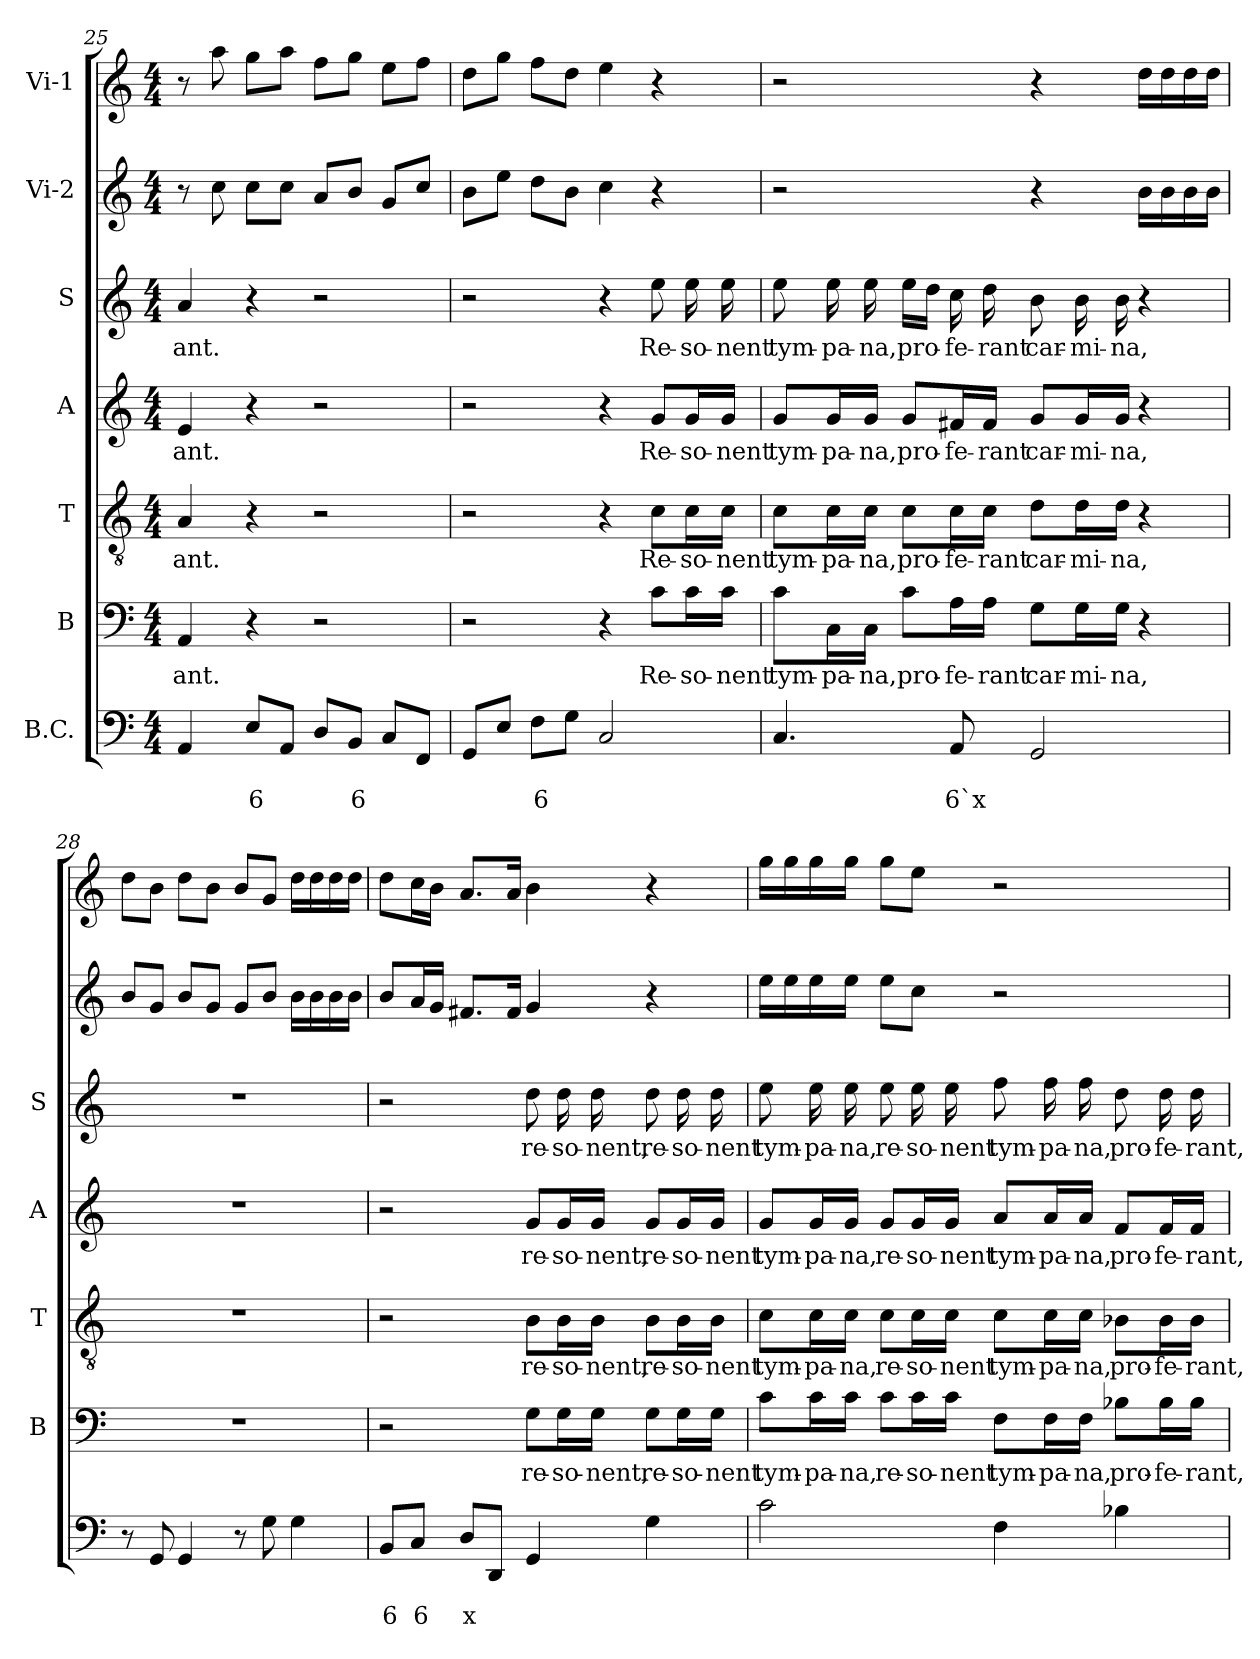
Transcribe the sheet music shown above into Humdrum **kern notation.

**kern	**text	**text	**kern	**text	**kern	**text	**kern	**text	**kern	**text	**kern	**kern
*part7	*part7	*part7	*part6	*part6	*part5	*part5	*part4	*part4	*part3	*part3	*part2	*part1
*staff7	*staff7	*staff7	*staff6	*staff6	*staff5	*staff5	*staff4	*staff4	*staff3	*staff3	*staff2	*staff1
*I"B.C.	*	*	*I"B	*	*I"T	*	*I"A	*	*I"S	*	*I"Vi-2	*I"Vi-1
*	*	*	*I'B	*	*I'T	*	*I'A	*	*I'S	*	*	*
*clefF4	*	*	*clefF4	*	*clefGv2	*	*clefG2	*	*clefG2	*	*clefG2	*clefG2
*k[]	*	*	*k[]	*	*k[]	*	*k[]	*	*k[]	*	*k[]	*k[]
*C:	*	*	*C:	*	*C:	*	*C:	*	*C:	*	*C:	*C:
*M4/4	*	*	*M4/4	*	*M4/4	*	*M4/4	*	*M4/4	*	*M4/4	*M4/4
=25	=25	=25	=25	=25	=25	=25	=25	=25	=25	=25	=25	=25
!	!	!	!	!LO:LY:b	!	!LO:LY:b	!	!LO:LY:b	!	!LO:LY:b	!	!
4AA/	.	.	4AA/	-ant.	4A/	-ant.	4e/	-ant.	4a/	-ant.	8r	8r
.	.	.	.	.	.	.	.	.	.	.	8cc\	8aa\
!	!	!LO:LY:b	!	!	!	!	!	!	!	!	!	!
8E/L	.	6	4r	.	4r	.	4r	.	4r	.	8cc\L	8gg\L
8AA/J	.	.	.	.	.	.	.	.	.	.	8cc\J	8aa\J
8D/L	.	.	2r	.	2r	.	2r	.	2r	.	8a/L	8ff\L
!	!	!LO:LY:b	!	!	!	!	!	!	!	!	!	!
8BB/J	.	6	.	.	.	.	.	.	.	.	8b/J	8gg\J
8C/L	.	.	.	.	.	.	.	.	.	.	8g/L	8ee\L
8FF/J	.	.	.	.	.	.	.	.	.	.	8cc/J	8ff\J
=26	=26	=26	=26	=26	=26	=26	=26	=26	=26	=26	=26	=26
8GG/L	.	.	2r	.	2r	.	2r	.	2r	.	8b\L	8dd\L
8E/J	.	.	.	.	.	.	.	.	.	.	8ee\J	8gg\J
!	!	!LO:LY:b	!	!	!	!	!	!	!	!	!	!
8F\L	.	6	.	.	.	.	.	.	.	.	8dd\L	8ff\L
8G\J	.	.	.	.	.	.	.	.	.	.	8b\J	8dd\J
2C/	.	.	4r	.	4r	.	4r	.	4r	.	4cc\	4ee\
!	!	!	!	!LO:LY:b	!	!LO:LY:b	!	!LO:LY:b	!	!LO:LY:b	!	!
.	.	.	8c\L	Re-	8c\L	Re-	8g/L	Re-	8ee\	Re-	4r	4r
!	!	!	!	!LO:LY:b	!	!LO:LY:b	!	!LO:LY:b	!	!LO:LY:b	!	!
.	.	.	16c\L	-so-	16c\L	-so-	16g/L	-so-	16ee\	-so-	.	.
!	!	!	!	!LO:LY:b	!	!LO:LY:b	!	!LO:LY:b	!	!LO:LY:b	!	!
.	.	.	16c\JJ	-nent	16c\JJ	-nent	16g/JJ	-nent	16ee\	-nent	.	.
!!LO:LB:g=z
=27	=27	=27	=27	=27	=27	=27	=27	=27	=27	=27	=27	=27
!	!	!	!	!LO:LY:b	!	!LO:LY:b	!	!LO:LY:b	!	!LO:LY:b	!	!
4.C/	.	.	8c\L	tym-	8c\L	tym-	8g/L	tym-	8ee\	tym-	2r	2r
!	!	!	!	!LO:LY:b	!	!LO:LY:b	!	!LO:LY:b	!	!LO:LY:b	!	!
.	.	.	16C\L	-pa-	16c\L	-pa-	16g/L	-pa-	16ee\	-pa-	.	.
!	!	!	!	!LO:LY:b	!	!LO:LY:b	!	!LO:LY:b	!	!LO:LY:b	!	!
.	.	.	16C\JJ	-na,	16c\JJ	-na,	16g/JJ	-na,	16ee\	-na,	.	.
!	!	!	!	!LO:LY:b	!	!LO:LY:b	!	!LO:LY:b	!	!LO:LY:b	!	!
.	.	.	8c\L	pro-	8c\L	pro-	8g/L	pro-	16ee\LL	pro-	.	.
.	.	.	.	.	.	.	.	.	16dd\JJ	.	.	.
!	!	!LO:LY:b	!	!LO:LY:b	!	!LO:LY:b	!	!LO:LY:b	!	!LO:LY:b	!	!
8AA/	.	6`x	16A\L	-fe-	16c\L	-fe-	16f#X/L	-fe-	16cc\	-fe-	.	.
!	!	!	!	!LO:LY:b	!	!LO:LY:b	!	!LO:LY:b	!	!LO:LY:b	!	!
.	.	.	16A\JJ	-rant	16c\JJ	-rant	16f#/JJ	-rant	16dd\	-rant	.	.
!	!	!	!	!LO:LY:b	!	!LO:LY:b	!	!LO:LY:b	!	!LO:LY:b	!	!
2GG/	.	.	8G\L	car-	8d\L	car-	8g/L	car-	8b\	car-	4r	4r
!	!	!	!	!LO:LY:b	!	!LO:LY:b	!	!LO:LY:b	!	!LO:LY:b	!	!
.	.	.	16G\L	-mi-	16d\L	-mi-	16g/L	-mi-	16b\	-mi-	.	.
!	!	!	!	!LO:LY:b	!	!LO:LY:b	!	!LO:LY:b	!	!LO:LY:b	!	!
.	.	.	16G\JJ	-na,	16d\JJ	-na,	16g/JJ	-na,	16b\	-na,	.	.
.	.	.	4r	.	4r	.	4r	.	4r	.	16b\LL	16dd\LL
.	.	.	.	.	.	.	.	.	.	.	16b\	16dd\
.	.	.	.	.	.	.	.	.	.	.	16b\	16dd\
.	.	.	.	.	.	.	.	.	.	.	16b\JJ	16dd\JJ
=28	=28	=28	=28	=28	=28	=28	=28	=28	=28	=28	=28	=28
8r	.	.	1r	.	1r	.	1r	.	1r	.	8b/L	8dd\L
8GG/	.	.	.	.	.	.	.	.	.	.	8g/J	8b\J
4GG/	.	.	.	.	.	.	.	.	.	.	8b/L	8dd\L
.	.	.	.	.	.	.	.	.	.	.	8g/J	8b\J
8r	.	.	.	.	.	.	.	.	.	.	8g/L	8b/L
8G\	.	.	.	.	.	.	.	.	.	.	8b/J	8g/J
4G\	.	.	.	.	.	.	.	.	.	.	16b\LL	16dd\LL
.	.	.	.	.	.	.	.	.	.	.	16b\	16dd\
.	.	.	.	.	.	.	.	.	.	.	16b\	16dd\
.	.	.	.	.	.	.	.	.	.	.	16b\JJ	16dd\JJ
=29	=29	=29	=29	=29	=29	=29	=29	=29	=29	=29	=29	=29
!	!	!LO:LY:b	!	!	!	!	!	!	!	!	!	!
8BB/L	.	6	2r	.	2r	.	2r	.	2r	.	8b/L	8dd\L
!	!	!LO:LY:b	!	!	!	!	!	!	!	!	!	!
8C/J	.	6	.	.	.	.	.	.	.	.	16a/L	16cc\L
.	.	.	.	.	.	.	.	.	.	.	16g/JJ	16b\JJ
!	!	!LO:LY:b	!	!	!	!	!	!	!	!	!	!
8D/L	.	x	.	.	.	.	.	.	.	.	8.f#X/L	8.a/L
8DD/J	.	.	.	.	.	.	.	.	.	.	.	.
.	.	.	.	.	.	.	.	.	.	.	16f#/Jk	16a/Jk
!	!	!	!	!LO:LY:b	!	!LO:LY:b	!	!LO:LY:b	!	!LO:LY:b	!	!
4GG/	.	.	8G\L	re-	8B\L	re-	8g/L	re-	8dd\	re-	4g/	4b\
!	!	!	!	!LO:LY:b	!	!LO:LY:b	!	!LO:LY:b	!	!LO:LY:b	!	!
.	.	.	16G\L	-so-	16B\L	-so-	16g/L	-so-	16dd\	-so-	.	.
!	!	!	!	!LO:LY:b	!	!LO:LY:b	!	!LO:LY:b	!	!LO:LY:b	!	!
.	.	.	16G\JJ	-nent,	16B\JJ	-nent,	16g/JJ	-nent,	16dd\	-nent,	.	.
!	!	!	!	!LO:LY:b	!	!LO:LY:b	!	!LO:LY:b	!	!LO:LY:b	!	!
4G\	.	.	8G\L	re-	8B\L	re-	8g/L	re-	8dd\	re-	4r	4r
!	!	!	!	!LO:LY:b	!	!LO:LY:b	!	!LO:LY:b	!	!LO:LY:b	!	!
.	.	.	16G\L	-so-	16B\L	-so-	16g/L	-so-	16dd\	-so-	.	.
!	!	!	!	!LO:LY:b	!	!LO:LY:b	!	!LO:LY:b	!	!LO:LY:b	!	!
.	.	.	16G\JJ	-nent	16B\JJ	-nent	16g/JJ	-nent	16dd\	-nent	.	.
!!LO:PB:g=z
=30	=30	=30	=30	=30	=30	=30	=30	=30	=30	=30	=30	=30
!	!	!	!	!LO:LY:b	!	!LO:LY:b	!	!LO:LY:b	!	!LO:LY:b	!	!
2c\	.	.	8c\L	tym-	8c\L	tym-	8g/L	tym-	8ee\	tym-	16ee\LL	16gg\LL
.	.	.	.	.	.	.	.	.	.	.	16ee\	16gg\
!	!	!	!	!LO:LY:b	!	!LO:LY:b	!	!LO:LY:b	!	!LO:LY:b	!	!
.	.	.	16c\L	-pa-	16c\L	-pa-	16g/L	-pa-	16ee\	-pa-	16ee\	16gg\
!	!	!	!	!LO:LY:b	!	!LO:LY:b	!	!LO:LY:b	!	!LO:LY:b	!	!
.	.	.	16c\JJ	-na,	16c\JJ	-na,	16g/JJ	-na,	16ee\	-na,	16ee\JJ	16gg\JJ
!	!	!	!	!LO:LY:b	!	!LO:LY:b	!	!LO:LY:b	!	!LO:LY:b	!	!
.	.	.	8c\L	re-	8c\L	re-	8g/L	re-	8ee\	re-	8ee\L	8gg\L
!	!	!	!	!LO:LY:b	!	!LO:LY:b	!	!LO:LY:b	!	!LO:LY:b	!	!
.	.	.	16c\L	-so-	16c\L	-so-	16g/L	-so-	16ee\	-so-	8cc\J	8ee\J
!	!	!	!	!LO:LY:b	!	!LO:LY:b	!	!LO:LY:b	!	!LO:LY:b	!	!
.	.	.	16c\JJ	-nent	16c\JJ	-nent	16g/JJ	-nent	16ee\	-nent	.	.
!	!	!	!	!LO:LY:b	!	!LO:LY:b	!	!LO:LY:b	!	!LO:LY:b	!	!
4F\	.	.	8F\L	tym-	8c\L	tym-	8a/L	tym-	8ff\	tym-	2r	2r
!	!	!	!	!LO:LY:b	!	!LO:LY:b	!	!LO:LY:b	!	!LO:LY:b	!	!
.	.	.	16F\L	-pa-	16c\L	-pa-	16a/L	-pa-	16ff\	-pa-	.	.
!	!	!	!	!LO:LY:b	!	!LO:LY:b	!	!LO:LY:b	!	!LO:LY:b	!	!
.	.	.	16F\JJ	-na,	16c\JJ	-na,	16a/JJ	-na,	16ff\	-na,	.	.
!	!	!	!	!LO:LY:b	!	!LO:LY:b	!	!LO:LY:b	!	!LO:LY:b	!	!
4B-X\	.	.	8B-X\L	pro-	8B-X\L	pro-	8f/L	pro-	8dd\	pro-	.	.
!	!	!	!	!LO:LY:b	!	!LO:LY:b	!	!LO:LY:b	!	!LO:LY:b	!	!
.	.	.	16B-\L	-fe-	16B-\L	-fe-	16f/L	-fe-	16dd\	-fe-	.	.
!	!	!	!	!LO:LY:b	!	!LO:LY:b	!	!LO:LY:b	!	!LO:LY:b	!	!
.	.	.	16B-\JJ	-rant,	16B-\JJ	-rant,	16f/JJ	-rant,	16dd\	-rant,	.	.
=	=	=	=	=	=	=	=	=	=	=	=	=
*-	*-	*-	*-	*-	*-	*-	*-	*-	*-	*-	*-	*-
